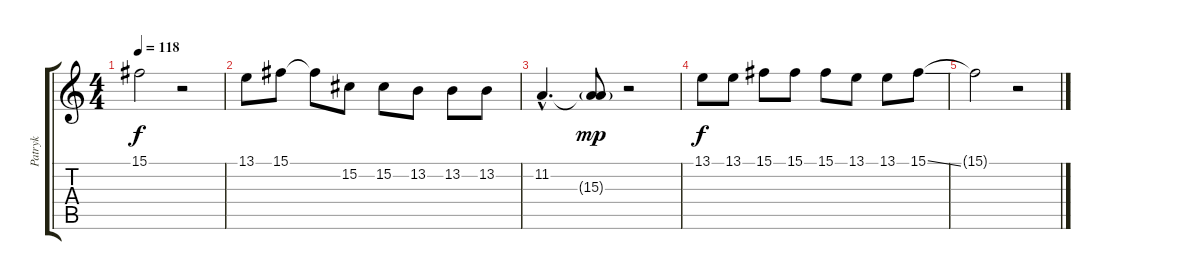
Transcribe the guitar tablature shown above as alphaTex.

\track ("Patryk" "Patryk") {instrument lead2sawtooth}
\staff {score tabs}
\tuning (Eb4 Bb3 Gb3 Db3 Ab2 Eb2) {hide}
\ts (4 4)
\tempo 118
\clef g2
\ks c
15.1.2{dy f} r.2 |
13.1.8 15.1.8 15.1{t}.8 15.2.8 15.2.8 13.2.8 13.2.8 13.2.8 |
11.2{hac}.4{d} (11.2{t} 15.3{g}).8{dy mp} r.2 |
13.1.8{dy f} 13.1.8 15.1.8 15.1.8 15.1.8 13.1.8 13.1.8 15.1{ss}.8 |
15.1{t}.2 r.2
